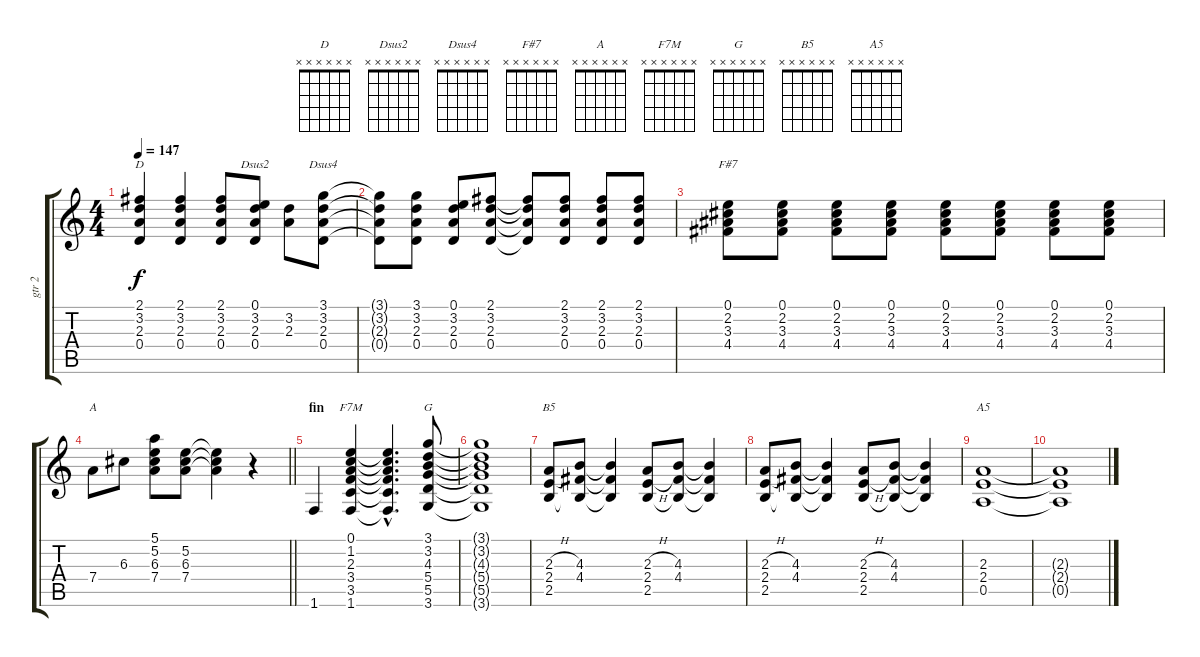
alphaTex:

\track ("gtr 2" "gtr 2") {instrument distortionguitar}
\staff {score tabs}
\tuning (E4 B3 G3 D3 A2 E2) {hide}
\chord ("D" x x x x x x)
\chord ("Dsus2" x x x x x x)
\chord ("Dsus4" x x x x x x)
\chord ("F#7" x x x x x x)
\chord ("A" x x x x x x)
\chord ("F7M" x x x x x x)
\chord ("G" x x x x x x)
\chord ("B5" x x x x x x)
\chord ("A5" x x x x x x)
\ts (4 4)
\tempo 147
\clef g2
\ks c
(2.1 3.2 2.3 0.4).4{ch "D" dy f} (2.1 3.2 2.3 0.4).4 (2.1 3.2 2.3 0.4).8 (0.1 3.2 2.3 0.4).8{ch "Dsus2"} (3.2 2.3).8 (3.1 3.2 2.3 0.4).8{ch "Dsus4"} |
(3.1{t} 3.2{t} 2.3{t} 0.4{t}).8 (3.1 3.2 2.3 0.4).8 (0.1 3.2 2.3 0.4).8 (2.1 3.2 2.3 0.4).8 (2.1{t} 3.2{t} 2.3{t} 0.4{t}).8 (2.1 3.2 2.3 0.4).8 (2.1 3.2 2.3 0.4).8 (2.1 3.2 2.3 0.4).8 |
(0.1 2.2 3.3 4.4).8{ch "F#7"} (0.1 2.2 3.3 4.4).8 (0.1 2.2 3.3 4.4).8 (0.1 2.2 3.3 4.4).8 (0.1 2.2 3.3 4.4).8 (0.1 2.2 3.3 4.4).8 (0.1 2.2 3.3 4.4).8 (0.1 2.2 3.3 4.4).8 |
\barLineRight lightlight
7.4.8{ch "A"} 6.3.8 (5.1 5.2 6.3 7.4).8 (5.2 6.3 7.4).8 (5.2{t} 6.3{t} 7.4{t}).4 r.4 |
\section ("" "fin")
1.6.4 (0.1 1.2 2.3 3.4 3.5 1.6).4{ch "F7M"} (0.1{hac t} 1.2{hac t} 2.3{hac t} 3.4{hac t} 3.5{hac t} 1.6{hac t}).4{d} (3.1 3.2 4.3 5.4 5.5 3.6).8{ch "G"} |
(3.1{t} 3.2{t} 4.3{t} 5.4{t} 5.5{t} 3.6{t}).1 |
(2.3{h} 2.4{h} 2.5).8{ch "B5"} (4.3 4.4 2.5{t}).8 (4.3{t} 4.4{t} 2.5{t}).4 (2.3{h} 2.4{h} 2.5).8 (4.3 4.4 2.5{t}).8 (4.3{t} 4.4{t} 2.5{t}).4 |
(2.3{h} 2.4{h} 2.5).8 (4.3 4.4 2.5{t}).8 (4.3{t} 4.4{t} 2.5{t}).4 (2.3{h} 2.4{h} 2.5).8 (4.3 4.4 2.5{t}).8 (4.3{t} 4.4{t} 2.5{t}).4 |
(2.3 2.4 0.5).1{ch "A5"} |
(2.3{t} 2.4{t} 0.5{t}).1
